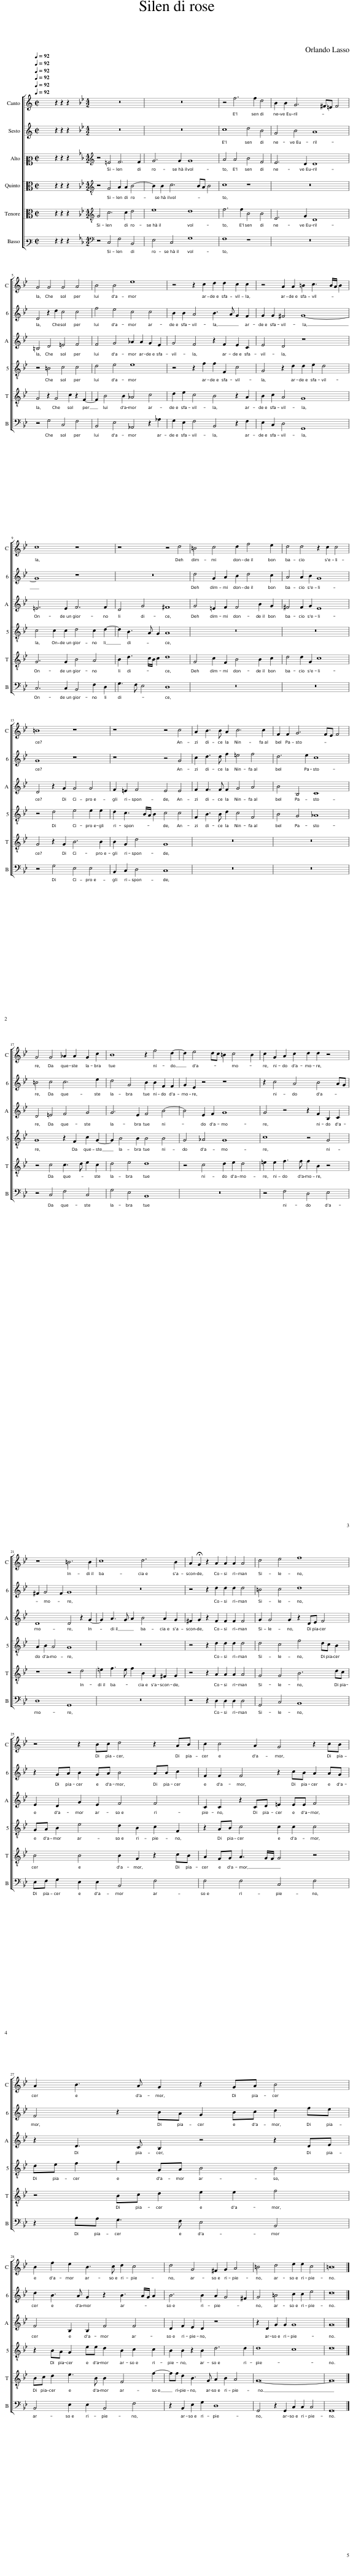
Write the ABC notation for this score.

X:1
%%score [ 1 2 3 [ 4 5 ] 6 ]
L:1/8
Q:1/4=92
M:2/2
I:linebreak $
K:C
V:1 treble
V:2 treble
V:3 alto2
V:4 alto
V:5 alto
V:6 bass3
V:1
 x8 | z2 z2 z2 x2 |[K:Bb][M:4/2] z16 | z16 | z4 f6 f2 d4 | %5
 B2 B2 G6 ^F=E F4 |$ G4 G4 G4 A4 | B4 B4 e8 | z4 z2 c2 d2 d2 c2 c2 | z4 A2 A2 =B2 c3 B/A/ B2 |$ %10
 c8 z8 | z8 z4 d4 | =B4 c4 d2 f4 e2 | d4 d4 z2 c2 c4 |$ =B8 z8 | %15
 z8 z4 c4 | A2 B3 B A2 c6 c2 | F2 F2 G6 FE F4 |$ G4 G4 _A2 A2 G2 c2 | B8 z2 f4 d2- | %20
 d2 e4 dc =B2 c4 B2 | c2 G2 A2 c2 d2 d2 z4 |$ z8 =B6 B2 | c8 d6 B2 | A2 !fermata!G2 z2 A2 A2 A2 A4 | %25
 d4 e4 f8 |$ z4 z2 Bc d4 z2 AB | c2 c4 A2 G4 z2 cB |$ A2 B3 A G2 z2 GA B4 |$ B2 f2 e2 B3 c d2 c4 | %30
 d4 G4 ^F2 G2 A4 | =B4 d4 e2 e2 c4 | =B16 |] %33
V:2
 x8 | z2 z2 z2 x2 |[K:Bb][M:4/2] z16 | z16 | c8 d4 B4 | %5
 G4 B4 A8 |$ D4 z2 d2 c4 c4 | f4 e4 c4 c4 | B2 B2 A4 B3 A G2 F2 | G2 G2 ^F4 G8- |$ %10
 G8 z8 | z16 | d4 G2 A2 B2 d4 c2 | A4 A2 B2 G8 |$ G8 z8 | %15
 z8 z4 G4 | c2 d3 d f2 =e4 f4 | d6 e2 c8 |$ =B4 c4 c6 e2 | d4 G4 B2 B2 F2 F2 | %20
 G2 E2 z4 z8 | z2 c4 A4 B4 AG |$ ^F2 G4 F2 G8 | z16 | z4 z2 d2 d2 d2 d4 | %25
 =B4 c4 d8 |$ z2 GA B2 GA B4 AB c2 | F2 F2 F4 z2 cB A2 AG |$ F4 z2 BA G2 Bc d2 fe |$ d2 B3 A G2 z2 B3 A/G/ A2 | %30
 B6 B2 A2 G4 ^F2 | G4 =B4 c2 c2 e4 | d16 |] %33
V:3
 x8 | z2 z2 z2 x2 |[K:Bb][M:4/2][K:treble] z4 =E4 F6 F2 | G6 G2 G8 | A4 A4 B4 F4 | %5
 E6 D2 D8 |$ =B,4 D4 =E4 F4 | F4 G4 _A2 A2 G2 E2 | G4 F4 z2 F2 E2 C2 | E4 D4 z8 |$ %10
 =E6 E2 F6 F2 | D4 G4 ^F8 | G4 =E2 F2 F4 B2 G2 | ^F4 F2 G2 E8 |$ D4 z2 G2 G4 G4 | %15
 F2 =E2 F4 E4 E4 | F2 F3 F F2 G4 A4 | B4 B,4 C8 |$ D4 =E4 F4 G4 | G6 E2 F4 B4- | %20
 B4 E2 F2 G8 | G4 z4 z2 F2 B,2 C2 |$ D8 D4 z2 G2- | G2 A3 G A2 B4 A2 G2 | ^F2 G2 z2 F2 F2 F2 F4 | %25
 G2 G4 G2 z2 DE F4 |$ E2 D2 G2 E2 F4 F4 | C2 C2 z2 CD =E2 EE F4 |$ z2 D3 C B,2 z4 z2 DE |$ F4 B,2 B,2 F4 F4 | %30
 D2 F2 E2 D2 z8 | z2 D2 G2 G2 G8 | G16 |] %33
V:4
 x8 | z2 z2 z2 x2 |[K:Bb][M:4/2][K:treble-8] z4 G4 A2 A2 B4- | B2 B2 c6 BA B4 | c8 z8 | %5
 z16 |$ z4 =B4 c4 c4 | d4 e4 e8 | z4 z2 f2 f2 F2 c4 | G4 z2 d2 d2 e2 d4 |$ %10
 c4 c2 c2 d4 c2 d2- | d2 B3 A G2 A8 | z16 | z16 |$ z4 d4 e4 e2 e2 | %15
 d2 c3 B/A/ B2 c4 c4 | F2 B3 B d2 c4 F4 | B4 G4 _A8 |$ G8 z2 F2 c2 G2- | G2 B4 B2 B4 B4 | %20
 G4 _A4 G8 | c8 z4 G4 |$ A2 B2 A4 G8 | z16 | z4 z2 d2 d2 d2 d4 | %25
 d4 c4 f4 dc B2 |$ GA B2 e4 d2 B2 c2 F2 | z2 AB c4 c2 c2 c4 |$ de f2 g2 GA B4 B4 |$ z2 BA G2 ee d2 B2 c2 c2 | %30
 B2 B2 z2 B2 d6 d2 | d8 c8 | d16 |] %33
V:5
 x8 | z2 z2 z2 x2 |[K:Bb][M:4/2][K:treble-8] G4 c6 c2 d4 | e8 d8 | f6 f2 B4 B4 | %5
 E6 G2 D8 |$ G4 z2 G4 c2 z2 F2- | F2 B4 B2 _A4 c4 | d2 e2 c4 B4 z2 A2 | B2 c2 A4 G8 |$ %10
 G6 G2 B4 A4 | B2 d3 c/B/ c2 d8 | G4 c2 F2 B4 B2 c2 | d4 d2 G2 c8 |$ G4 z2 G2 B6 B2 | %15
 B2 G2 d4 G8 | z16 | z16 |$ z4 c4 c3 d e2 c2 | d4 e4 d8 | %20
 z4 c4 d2 e2 d4 | =e2 e2 f3 f f2 B2 z4 |$ z8 z4 d4 | =e2 f3 e f2 B2 G2 ^F2 G2 | z4 z2 A2 A2 A2 A4 | %25
 G4 G4 B6 dc |$ B4 B4 B2 F2 z2 cB | A2 FG A3 G/F/ G4 z4 |$ z4 Bc d2 e2 e2 f4 |$ Bc d2 e3 B B2 F4 f2- | %30
 ff d2 B3 G A2 B2 A4 | G16- | G16 |] %33
V:6
 x8 | z2 z2 z2 x2 |[K:Bb][M:4/2][K:bass] z4 C,4 F,4 B,,4 | E,4 C,4 G,8 | F,8 z8 | %5
 z16 |$ z4 G,4 C,4 F,4 | B,,4 E,4 _A,,4 z2 _A,2 | G,2 E,2 F,4 B,,4 z2 F,2 | E,2 C,2 D,4 G,,8 |$ %10
 C,6 C,2 B,,4 F,2 D,2 | G,3 F, E,4 D,8 | z16 | z16 |$ z4 G,4 E,4 E,4 | %15
 B,,2 C,2 D,4 C,8 | z16 | z16 |$ z4 C,4 F,4 C,4 | G,4 E,4 B,,8 | %20
 z16 | z4 F,4 D,4 E,4 |$ D,8 G,,8 | z16 | z4 z2 D,2 D,2 D,2 D,4 | %25
 G,,4 C,4 B,,8 |$ E,F, G,2 E,2 E,2 B,,4 F,4 | F,4 F,4 C,4 F,4 |$ z2 B,A, G,3 F, E,4 B,,4 |$ B,,4 E,2 E,2 B,,4 F,4 | %30
 z2 B,,2 E,2 G,2 D,8 | G,,4 z2 G,,2 C,2 C,2 C,4 | G,,16 |] %33
